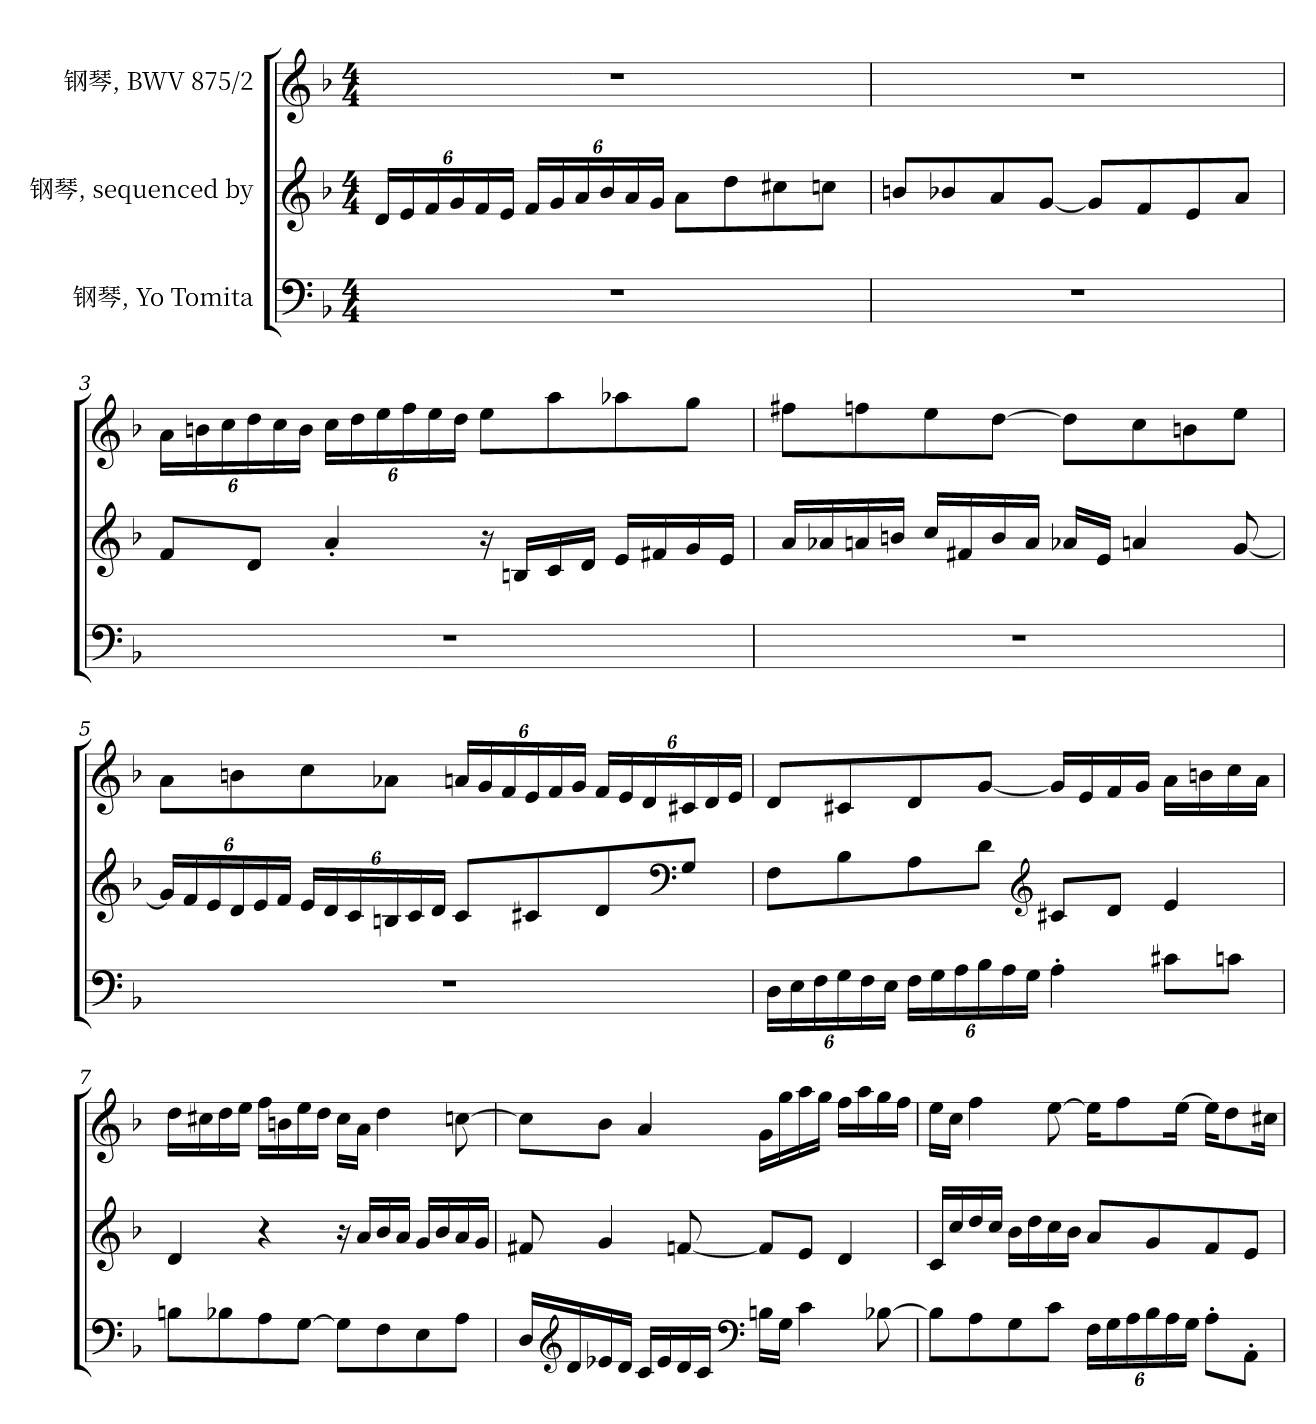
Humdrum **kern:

**kern	**kern	**kern
*part3	*part2	*part1
*staff3	*staff2	*staff1
*I"钢琴, Yo Tomita	*I"钢琴, sequenced by	*I"钢琴, BWV 875/2
*clefF4	*clefG2	*clefG2
*k[b-]	*k[b-]	*k[b-]
*M4/4	*M4/4	*M4/4
*MM70	*MM70	*MM70
*	*Xbrackettup	*
=1	=1	=1
1r	24d/LL	1r
.	24e/	.
.	24f/	.
.	24g/	.
.	24f/	.
.	24e/JJ	.
.	24f/LL	.
.	24g/	.
.	24a/	.
.	24b-/	.
.	24a/	.
.	24g/JJ	.
.	8a\L	.
.	8dd\	.
.	8cc#X\	.
.	8ccn\J	.
=2	=2	=2
1r	8bn/L	1r
.	8b-X/	.
.	8a/	.
.	[8g/J	.
.	8g/L]	.
.	8f/	.
.	8e/	.
.	8a/J	.
!!LO:LB:g=z
=3	=3	=3
*	*	*Xbrackettup
1r	8f/L	24a\LL
.	.	24bn\
.	.	24cc\
.	8d/J	24dd\
.	.	24cc\
.	.	24b\JJ
.	4a'/	24cc\LL
.	.	24dd\
.	.	24ee\
.	.	24ff\
.	.	24ee\
.	.	24dd\JJ
.	16r	8ee\L
.	16Bn/LL	.
.	16c/	8aa\
.	16d/JJ	.
.	16e/LL	8aa-X\
.	16f#X/	.
.	16g/	8gg\J
.	16e/JJ	.
=4	=4	=4
1r	16a/LL	8ff#X\L
.	16a-X/	.
.	16an/	8ffn\
.	16bn/JJ	.
.	16cc/LL	8ee\
.	16f#X/	.
.	16b/	[8dd\J
.	16a/JJ	.
.	16a-X/LL	8dd\L]
.	16e/JJ	.
.	4an/	8cc\
.	.	8bn\
.	[8g/	8ee\J
!!LO:LB:g=z
=5	=5	=5
1r	24g/LL]	8a\L
.	24f/	.
.	24e/	.
.	24d/	8bn\
.	24e/	.
.	24f/JJ	.
.	24e/LL	8cc\
.	24d/	.
.	24c/	.
.	24Bn/	8a-X\J
.	24c/	.
.	24d/JJ	.
.	8c/L	24an/LL
.	.	24g/
.	.	24f/
.	8c#X/	24e/
.	.	24f/
.	.	24g/JJ
.	8d/	24f/LL
.	.	24e/
.	.	24d/
*	*clefF4	*
.	8G/J	24c#X/
.	.	24d/
.	.	24e/JJ
!!LO:LB:g=z
=6	=6	=6
*Xbrackettup	*	*
24D\LL	8F\L	8d/L
24E\	.	.
24F\	.	.
24G\	8B-\	8c#X/
24F\	.	.
24E\JJ	.	.
24F\LL	8A\	8d/
24G\	.	.
24A\	.	.
24B-\	8d\J	[8g/J
24A\	.	.
24G\JJ	.	.
*	*clefG2	*
4A'\	8c#X/L	16g/LL]
.	.	16e/
.	8d/J	16f/
.	.	16g/JJ
8c#X\L	4e/	16a\LL
.	.	16bn\
8cn\J	.	16cc\
.	.	16a\JJ
=7	=7	=7
8Bn\L	4d/	16dd\LL
.	.	16cc#X\
8B-X\	.	16dd\
.	.	16ee\JJ
8A\	4r	16ff\LL
.	.	16bn\
[8G\J	.	16ee\
.	.	16dd\JJ
8G\L]	16r	16cc#\LL
.	16a/LL	16a\JJ
8F\	16b-/	4dd\
.	16a/JJ	.
8E\	16g/LL	.
.	16b-/	.
8A\J	16a/	[8ccn\
.	16g/JJ	.
!!LO:PB:g=z
=8	=8	=8
16D/LL	8f#X/	8cc\L]
*clefG2	*	*
16d/	.	.
16e-X/	4g/	8b-\J
16d/JJ	.	.
16c/LL	.	4a/
16e-/	.	.
16d/	[8fn/	.
16c/JJ	.	.
*clefF4	*	*
16Bn\LL	8f/L]	16g\LL
16G\JJ	.	16gg\
4c\	8e/J	16aa\
.	.	16gg\JJ
.	4d/	16ff\LL
.	.	16aa\
[8B-X\	.	16gg\
.	.	16ff\JJ
=9	=9	=9
8B-\L]	16c/LL	16ee\LL
.	16cc/	16cc\JJ
8A\	16dd/	4ff\
.	16cc/JJ	.
8G\	16b-\LL	.
.	16dd\	.
8c\J	16cc\	[8ee\
.	16b-\JJ	.
24F\LL	8a/L	16ee\KL]
24G\	.	.
.	.	8ff\
24A\	.	.
24B-\	8g/	.
24A\	.	.
.	.	[16ee\Jk
24G\JJ	.	.
8A'\L	8f/	16ee\KL]
.	.	8dd\
8AA'\J	8e/J	.
.	.	16cc#X\Jk
=	=	=
*-	*-	*-
